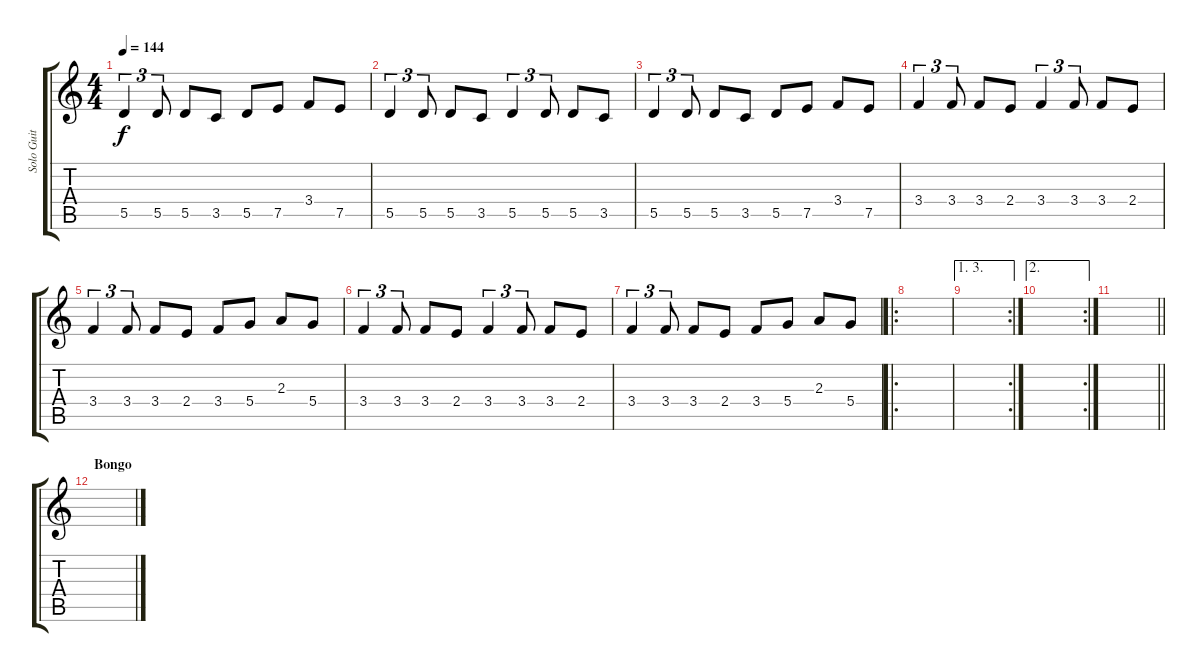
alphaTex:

\track ("Solo Guit" "Solo Guit") {instrument distortionguitar}
\staff {score tabs}
\tuning (E4 B3 G3 D3 A2 E2) {hide}
\ts (4 4)
\tempo 144
\clef g2
\ks c
5.5.4{tu (3 2) dy f} 5.5.8{tu (3 2)} 5.5.8 3.5.8 5.5.8 7.5.8 3.4.8 7.5.8 |
5.5.4{tu (3 2)} 5.5.8{tu (3 2)} 5.5.8 3.5.8 5.5.4{tu (3 2)} 5.5.8{tu (3 2)} 5.5.8 3.5.8 |
5.5.4{tu (3 2)} 5.5.8{tu (3 2)} 5.5.8 3.5.8 5.5.8 7.5.8 3.4.8 7.5.8 |
3.4.4{tu (3 2)} 3.4.8{tu (3 2)} 3.4.8 2.4.8 3.4.4{tu (3 2)} 3.4.8{tu (3 2)} 3.4.8 2.4.8 |
3.4.4{tu (3 2)} 3.4.8{tu (3 2)} 3.4.8 2.4.8 3.4.8 5.4.8 2.3.8 5.4.8 |
3.4.4{tu (3 2)} 3.4.8{tu (3 2)} 3.4.8 2.4.8 3.4.4{tu (3 2)} 3.4.8{tu (3 2)} 3.4.8 2.4.8 |
3.4.4{tu (3 2)} 3.4.8{tu (3 2)} 3.4.8 2.4.8 3.4.8 5.4.8 2.3.8 5.4.8 |
\ro
|
\ae (1 3)
\rc 2
|
\ae 2
\rc 2
|
\barLineRight lightlight
|
\section ("" "Bongo")
